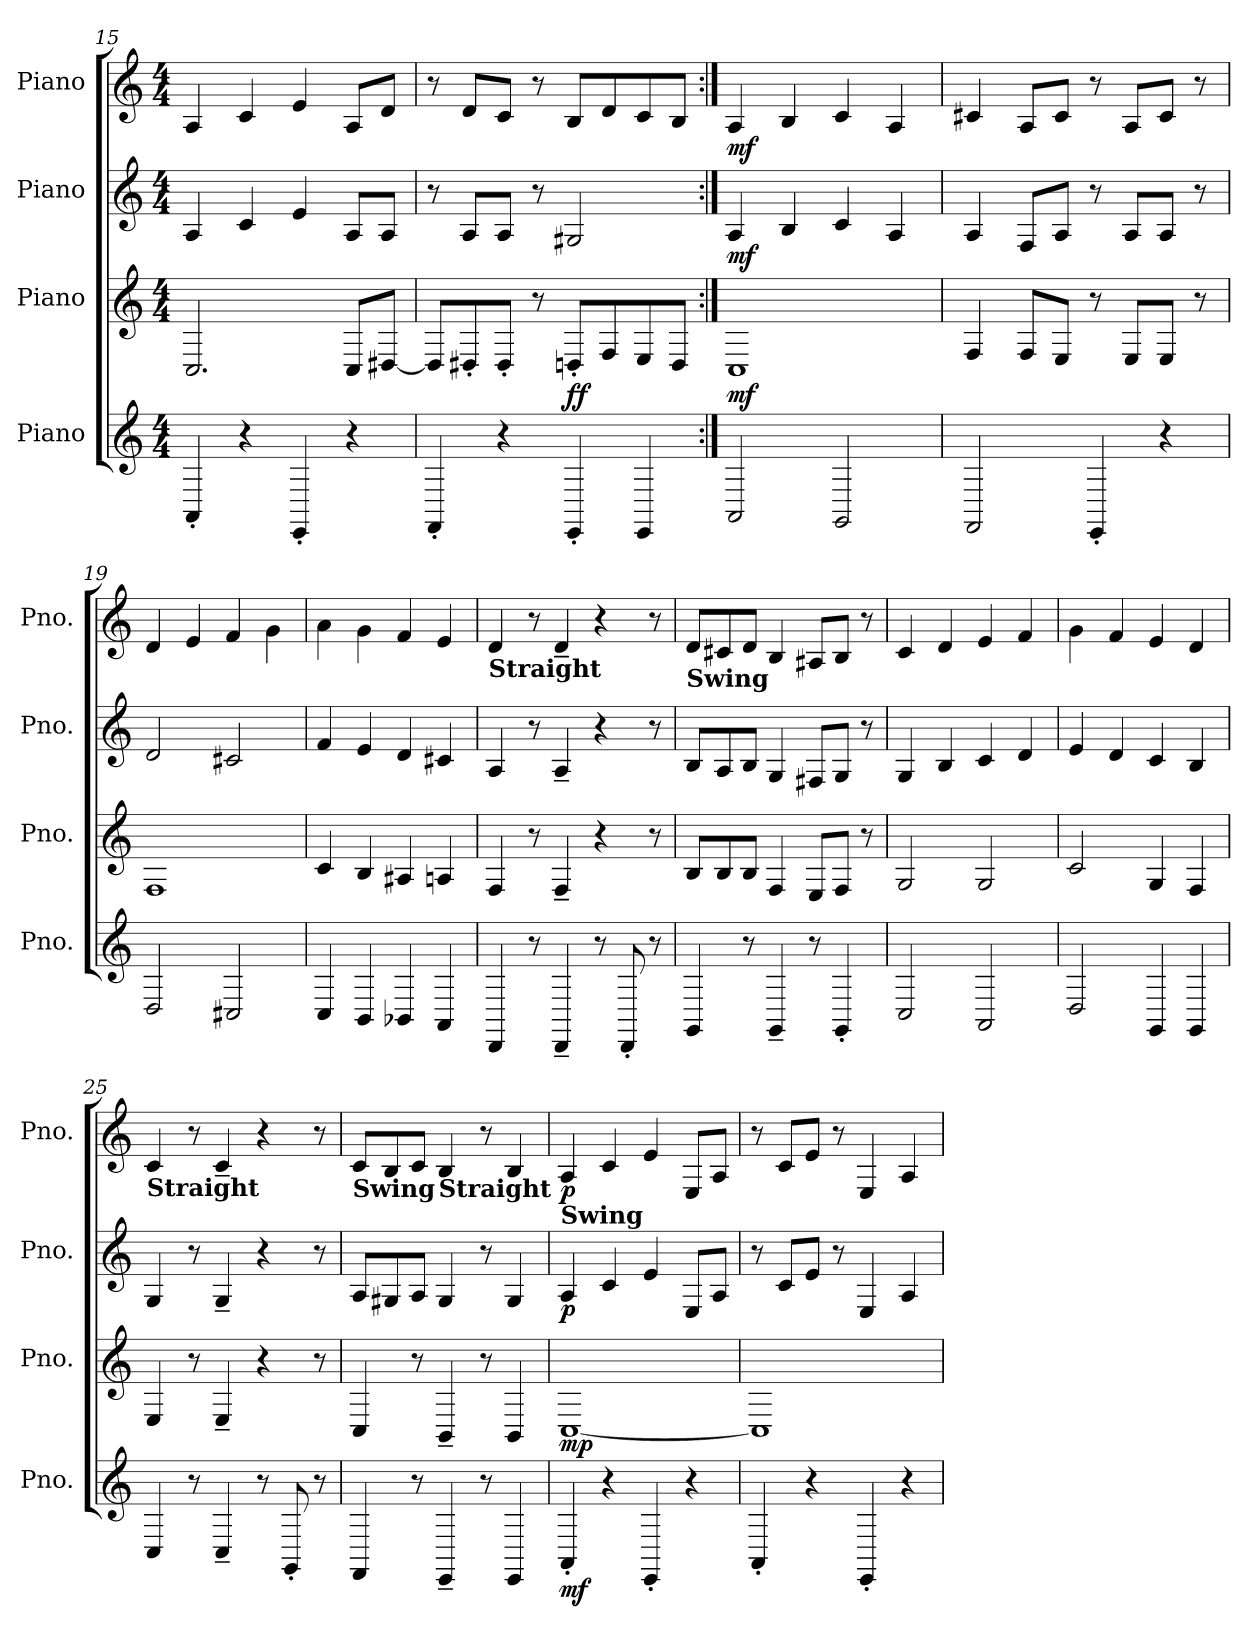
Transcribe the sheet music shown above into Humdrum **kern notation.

**kern	**dynam	**kern	**dynam	**kern	**dynam	**kern	**dynam
*part4	*part4	*part3	*part3	*part2	*part2	*part1	*part1
*staff4	*staff4	*staff3	*staff3	*staff2	*staff2	*staff1	*staff1
*I"Piano	*	*I"Piano	*	*I"Piano	*	*I"Piano	*
*I'Pno.	*	*I'Pno.	*	*I'Pno.	*	*I'Pno.	*
!!LO:LB:g=z
*clefG2	*	*clefG2	*	*clefG2	*	*clefG2	*
*k[]	*	*k[]	*	*k[]	*	*k[]	*
*M4/4	*	*M4/4	*	*M4/4	*	*M4/4	*
=15	=15	=15	=15	=15	=15	=15	=15
4AA'/	.	2.C/	.	4A/	.	4A/	.
4r	.	.	.	4c/	.	4c/	.
4EE'/	.	.	.	4e/	.	4e/	.
4r	.	8C/L	.	8A/L	.	8A/L	.
.	.	[8D#X/J	.	8A/J	.	8d/J	.
=16	=16	=16	=16	=16	=16	=16	=16
4FF'/	.	8D#/L]	.	8r	.	8r	.
.	.	8D#X'/	.	8A/L	.	8d/L	.
4r	.	8D#'/J	.	8A/J	.	8c/J	.
.	.	8r	.	8r	.	8r	.
!	!	!	!LO:DY:b	!	!	!	!
4EE'/	.	8Dn'/L	ff	2G#X/	.	8B/L	.
.	.	8F/	.	.	.	8d/	.
4EE/	.	8E/	.	.	.	8c/	.
.	.	8D/J	.	.	.	8B/J	.
=17:|!	=17:|!	=17:|!	=17:|!	=17:|!	=17:|!	=17:|!	=17:|!
!	!	!	!LO:DY:b	!	!LO:DY:b	!	!LO:DY:b
2AA/	.	1C	mf	4A/	mf	4A/	mf
.	.	.	.	4B/	.	4B/	.
2GG/	.	.	.	4c/	.	4c/	.
.	.	.	.	4A/	.	4A/	.
=18	=18	=18	=18	=18	=18	=18	=18
2FF/	.	4F/	.	4A/	.	4c#X/	.
.	.	8F/L	.	8F/L	.	8A/L	.
.	.	8E/J	.	8A/J	.	8c#/J	.
4EE'/	.	8r	.	8r	.	8r	.
.	.	8E/L	.	8A/L	.	8A/L	.
4r	.	8E/J	.	8A/J	.	8c#/J	.
.	.	8r	.	8r	.	8r	.
=19	=19	=19	=19	=19	=19	=19	=19
2D/	.	1F	.	2d/	.	4d/	.
.	.	.	.	.	.	4e/	.
2C#X/	.	.	.	2c#X/	.	4f/	.
.	.	.	.	.	.	4g\	.
!!LO:PB:g=z
=20	=20	=20	=20	=20	=20	=20	=20
4C/	.	4c/	.	4f/	.	4a\	.
4BB/	.	4B/	.	4e/	.	4g\	.
4BB-X/	.	4A#X/	.	4d/	.	4f/	.
4AA/	.	4An/	.	4c#X/	.	4e/	.
=21	=21	=21	=21	=21	=21	=21	=21
!	!	!	!	!	!	!LO:TX:b:B:t=Straight	!
4DD/	.	4F/	.	4A/	.	4d/	.
8r	.	8r	.	8r	.	8r	.
4DD~/	.	4F~/	.	4A~/	.	4d~/	.
8r	.	4r	.	4r	.	4r	.
8DD'/	.	.	.	.	.	.	.
8r	.	8r	.	8r	.	8r	.
=22	=22	=22	=22	=22	=22	=22	=22
!	!	!	!	!	!	!LO:TX:b:B:t=Swing	!
4GG/	.	8B/L	.	8B/L	.	8d/L	.
.	.	8B/	.	8A/	.	8c#X/	.
8r	.	8B/J	.	8B/J	.	8d/J	.
4GG~/	.	4F/	.	4G/	.	4B/	.
8r	.	8E/L	.	8F#X/L	.	8A#X/L	.
4GG'/	.	8F/J	.	8G/J	.	8B/J	.
.	.	8r	.	8r	.	8r	.
=23	=23	=23	=23	=23	=23	=23	=23
2C/	.	2G/	.	4G/	.	4c/	.
.	.	.	.	4B/	.	4d/	.
2AA/	.	2G/	.	4c/	.	4e/	.
.	.	.	.	4d/	.	4f/	.
=24	=24	=24	=24	=24	=24	=24	=24
2D/	.	2c/	.	4e/	.	4g\	.
.	.	.	.	4d/	.	4f/	.
4GG/	.	4G/	.	4c/	.	4e/	.
4GG/	.	4F/	.	4B/	.	4d/	.
!!LO:LB:g=z
=25	=25	=25	=25	=25	=25	=25	=25
!	!	!	!	!	!	!LO:TX:b:B:t=Straight	!
4C/	.	4E/	.	4G/	.	4c/	.
8r	.	8r	.	8r	.	8r	.
4C~/	.	4E~/	.	4G~/	.	4c~/	.
8r	.	4r	.	4r	.	4r	.
8GG'/	.	.	.	.	.	.	.
8r	.	8r	.	8r	.	8r	.
=26	=26	=26	=26	=26	=26	=26	=26
!	!	!	!	!	!	!LO:TX:b:B:t=Swing	!
4FF/	.	4C/	.	8A/L	.	8c/L	.
.	.	.	.	8G#X/	.	8B/	.
8r	.	8r	.	8A/J	.	8c/J	.
!	!	!	!	!	!	!LO:TX:b:B:t=Straight	!
4EE~/	.	4BB~/	.	4G#/	.	4B/	.
8r	.	8r	.	8r	.	8r	.
4EE/	.	4BB/	.	4G#/	.	4B/	.
=27	=27	=27	=27	=27	=27	=27	=27
!	!	!	!	!	!	!LO:TX:b:B:t=Swing	!
!	!LO:DY:b	!	!LO:DY:b	!	!LO:DY:b	!	!LO:DY:b
4AA'/	mf	[1C	mp	4A/	p	4A/	p
4r	.	.	.	4c/	.	4c/	.
4EE'/	.	.	.	4e/	.	4e/	.
4r	.	.	.	8E/L	.	8E/L	.
.	.	.	.	8A/J	.	8A/J	.
=28	=28	=28	=28	=28	=28	=28	=28
4AA'/	.	1C]	.	8r	.	8r	.
.	.	.	.	8c/L	.	8c/L	.
4r	.	.	.	8e/J	.	8e/J	.
.	.	.	.	8r	.	8r	.
4EE'/	.	.	.	4E/	.	4E/	.
4r	.	.	.	4A/	.	4A/	.
=	=	=	=	=	=	=	=
*-	*-	*-	*-	*-	*-	*-	*-
